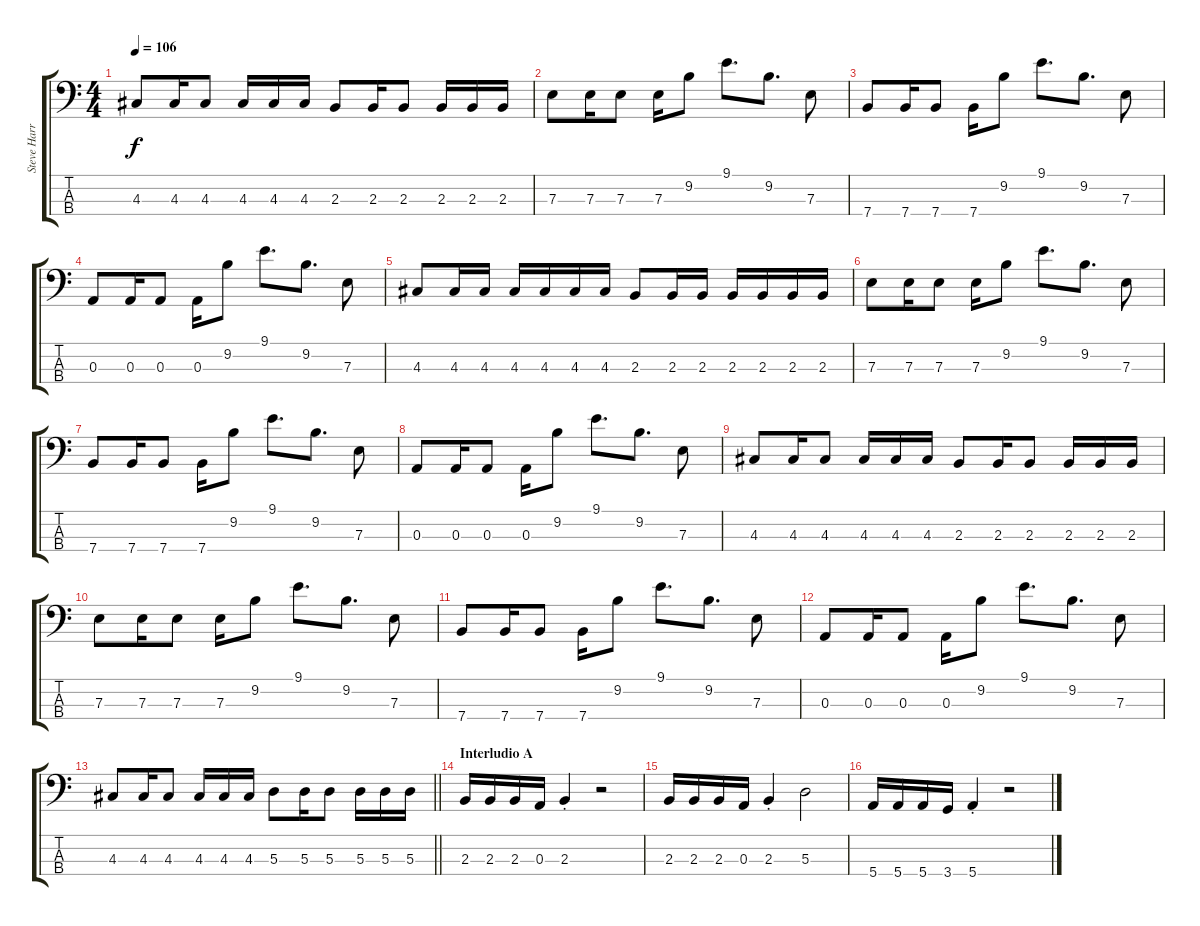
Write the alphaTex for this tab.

\track ("Steve Harris" "Steve Harr") {instrument electricbassfinger}
\staff {score tabs}
\tuning (G2 D2 A1 E1) {hide}
\ts (4 4)
\tempo 106
\clef f4
\ks c
4.3.8{dy f} 4.3.16 4.3.8 4.3.16 4.3.16 4.3.16 2.3.8 2.3.16 2.3.8 2.3.16 2.3.16 2.3.16 |
7.3.8 7.3.16 7.3.8 7.3.16 9.2.8 9.1.8{d} 9.2.8{d} 7.3.8 |
7.4.8 7.4.16 7.4.8 7.4.16 9.2.8 9.1.8{d} 9.2.8{d} 7.3.8 |
0.3.8 0.3.16 0.3.8 0.3.16 9.2.8 9.1.8{d} 9.2.8{d} 7.3.8 |
4.3.8 4.3.16 4.3.16 4.3.16 4.3.16 4.3.16 4.3.16 2.3.8 2.3.16 2.3.16 2.3.16 2.3.16 2.3.16 2.3.16 |
7.3.8 7.3.16 7.3.8 7.3.16 9.2.8 9.1.8{d} 9.2.8{d} 7.3.8 |
7.4.8 7.4.16 7.4.8 7.4.16 9.2.8 9.1.8{d} 9.2.8{d} 7.3.8 |
0.3.8 0.3.16 0.3.8 0.3.16 9.2.8 9.1.8{d} 9.2.8{d} 7.3.8 |
4.3.8 4.3.16 4.3.8 4.3.16 4.3.16 4.3.16 2.3.8 2.3.16 2.3.8 2.3.16 2.3.16 2.3.16 |
7.3.8 7.3.16 7.3.8 7.3.16 9.2.8 9.1.8{d} 9.2.8{d} 7.3.8 |
7.4.8 7.4.16 7.4.8 7.4.16 9.2.8 9.1.8{d} 9.2.8{d} 7.3.8 |
0.3.8 0.3.16 0.3.8 0.3.16 9.2.8 9.1.8{d} 9.2.8{d} 7.3.8 |
\barLineRight lightlight
4.3.8 4.3.16 4.3.8 4.3.16 4.3.16 4.3.16 5.3.8 5.3.16 5.3.8 5.3.16 5.3.16 5.3.16 |
\section ("" "Interludio A")
2.3.16 2.3.16 2.3.16 0.3.16 2.3{st}.4 r.2 |
2.3.16 2.3.16 2.3.16 0.3.16 2.3{st}.4 5.3.2 |
5.4.16 5.4.16 5.4.16 3.4.16 5.4{st}.4 r.2
